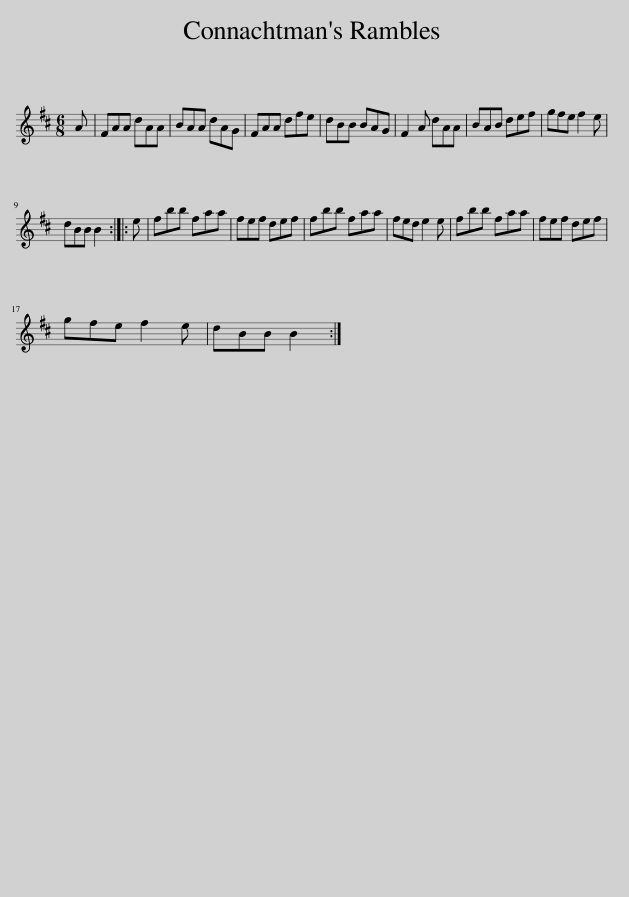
X:1
L:1/8
M:6/8
I:linebreak $
K:Bmin
V:1 treble
V:1
 A | FAA dAA | BAA dAG | FAA dfe | dBB BAG | %5
 F2 A dAA | BAB def | gfe f2 e |$ dBB B2 :: e | %10
 fbb faa | fef def | fbb faa | fed e2 e | fbb faa | %15
 fef def |$ gfe f2 e | dBB B2 :| %18
